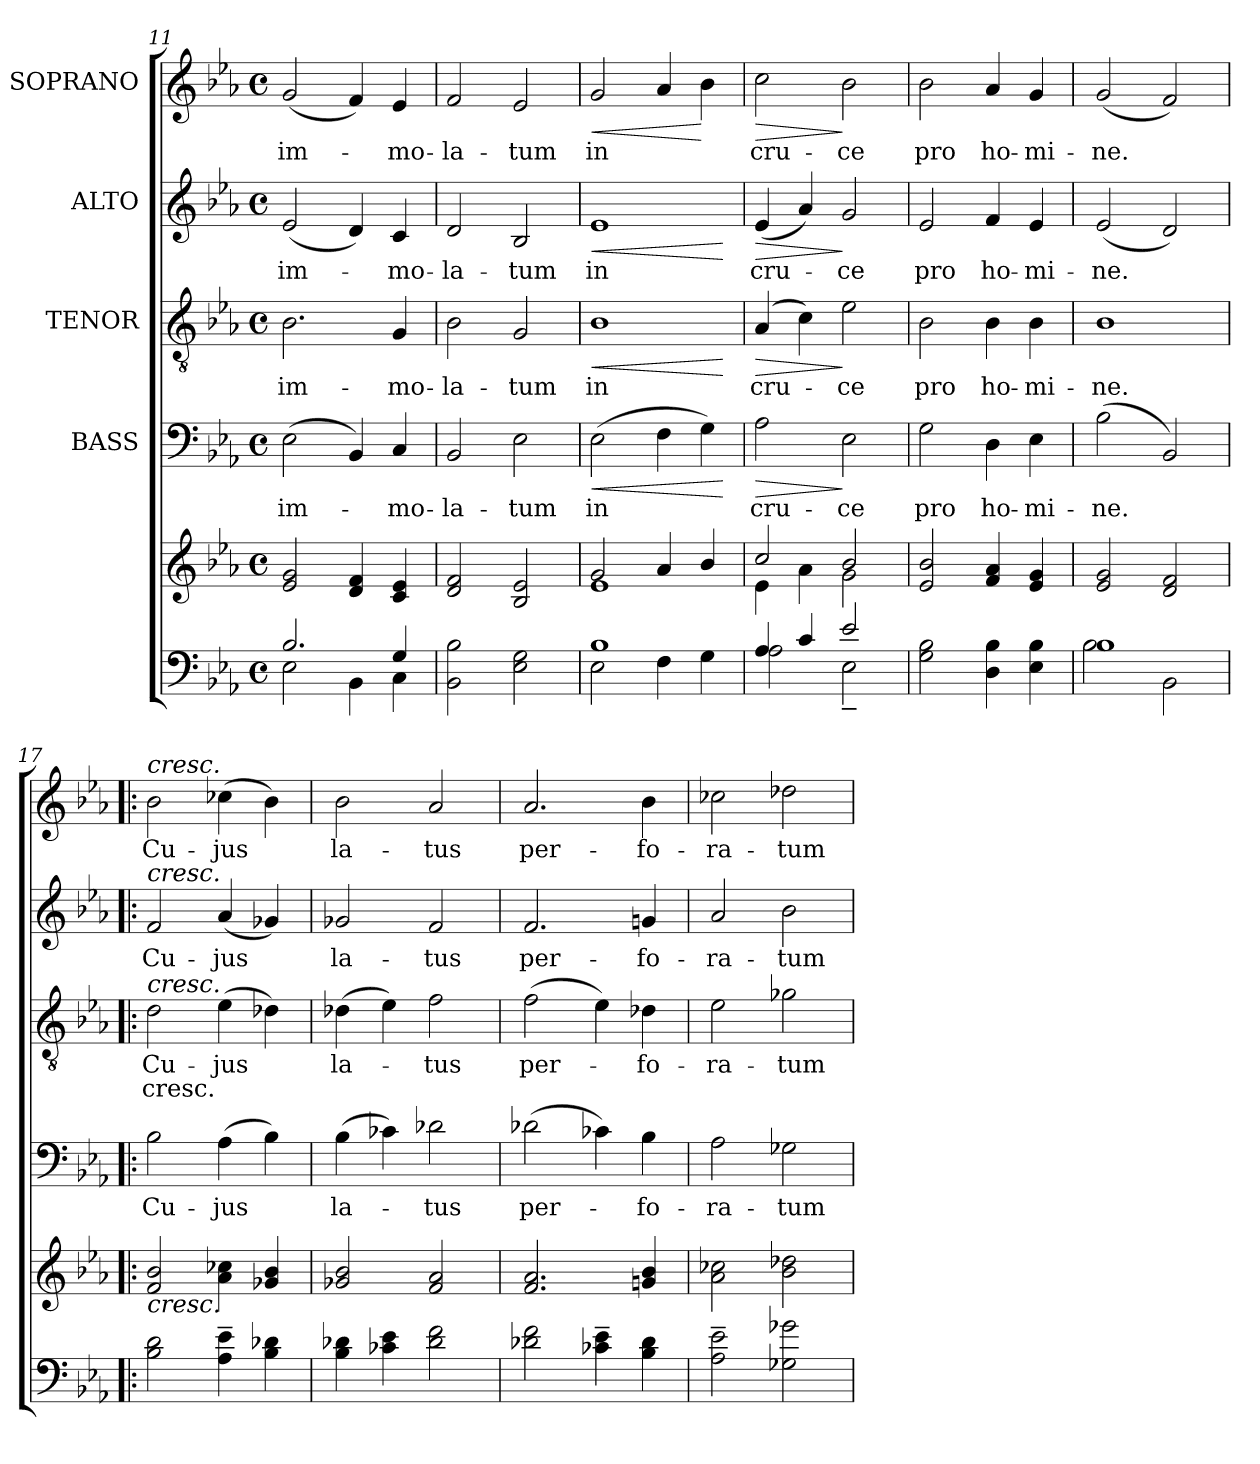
**kern	**kern	**kern	**text	**dynam	**kern	**text	**text	**dynam	**kern	**text	**dynam	**kern	**text	**dynam
*part5	*part5	*part4	*part4	*part4	*part3	*part3	*part3	*part3	*part2	*part2	*part2	*part1	*part1	*part1
*staff6	*staff5	*staff4	*staff4	*staff4	*staff3	*staff3	*staff3	*staff3	*staff2	*staff2	*staff2	*staff1	*staff1	*staff1
*	*	*I"BASS	*	*	*I"TENOR	*	*	*	*I"ALTO	*	*	*I"SOPRANO	*	*
*clefF4	*clefG2	*clefF4	*	*	*clefGv2	*	*	*	*clefG2	*	*	*clefG2	*	*
*k[b-e-a-]	*k[b-e-a-]	*k[b-e-a-]	*	*	*k[b-e-a-]	*	*	*	*k[b-e-a-]	*	*	*k[b-e-a-]	*	*
*E-:	*E-:	*E-:	*	*	*E-:	*	*	*	*E-:	*	*	*E-:	*	*
*M4/4	*M4/4	*M4/4	*	*	*M4/4	*	*	*	*M4/4	*	*	*M4/4	*	*
*met(c)	*met(c)	*met(c)	*	*	*met(c)	*	*	*	*met(c)	*	*	*met(c)	*	*
=11	=11	=11	=11	=11	=11	=11	=11	=11	=11	=11	=11	=11	=11	=11
*^	*	*	*	*	*	*	*	*	*	*	*	*	*	*
!	!	!	!	!LO:LY:b	!	!	!LO:LY:b	!	!	!	!LO:LY:b	!	!	!LO:LY:b	!
2.B-/	2E-\	2e-/ 2g/	(>2E-\	im-	.	2.B-\	im-	.	.	(<2e-/	im-	.	(<2g/	im-	.
.	4BB-\	4d/ 4f/	4BB-/)	.	.	.	.	.	.	4d/)	.	.	4f/)	.	.
!	!	!	!	!LO:LY:b	!	!	!LO:LY:b	!	!	!	!LO:LY:b	!	!	!LO:LY:b	!
4G/	4C\	4c/ 4e-/	4C/	-mo-	.	4G/	-mo-	.	.	4c/	-mo-	.	4e-/	-mo-	.
=12	=12	=12	=12	=12	=12	=12	=12	=12	=12	=12	=12	=12	=12	=12	=12
!	!	!	!	!LO:LY:b	!	!	!LO:LY:b	!	!	!	!LO:LY:b	!	!	!LO:LY:b	!
*v	*v	*	*	*	*	*	*	*	*	*	*	*	*	*	*
2BB-\ 2B-\	2d/ 2f/	2BB-/	-la-	.	2B-\	-la-	.	.	2d/	-la-	.	2f/	-la-	.
!	!	!	!LO:LY:b	!	!	!LO:LY:b	!	!	!	!LO:LY:b	!	!	!LO:LY:b	!
2E-\ 2G\	2B-/ 2e-/	2E-\	-tum	.	2G/	-tum	.	.	2B-/	-tum	.	2e-/	-tum	.
=13	=13	=13	=13	=13	=13	=13	=13	=13	=13	=13	=13	=13	=13	=13
*^	*^	*	*	*	*	*	*	*	*	*	*	*	*	*
!	!	!	!	!	!LO:LY:b	!LO:HP:b	!	!LO:LY:b	!	!LO:HP:b	!	!LO:LY:b	!LO:HP:b	!	!LO:LY:b	!LO:HP:b
1B-	2E-\	2g/	1e-	(>2E-\	in	<	1B-	in	.	<	1e-	in	<	2g/	in	<
.	4F\	4a-/	.	4F\	.	.	.	.	.	.	.	.	.	4a-/	.	.
.	4G\	4b-/	.	4G\)	.	.	.	.	.	.	.	.	.	4b-\	.	[
*v	*v	*	*	*	*	*	*	*	*	*	*	*	*	*	*	*
*	*v	*v	*	*	*	*	*	*	*	*	*	*	*	*	*
.	.	.	.	[	.	.	.	[	.	.	[	.	.	.
=14	=14	=14	=14	=14	=14	=14	=14	=14	=14	=14	=14	=14	=14	=14
*^	*^	*	*	*	*	*	*	*	*	*	*	*	*	*
!	!	!	!	!	!LO:LY:b	!LO:HP:b	!	!LO:LY:b	!	!LO:HP:b	!	!LO:LY:b	!LO:HP:b	!	!LO:LY:b	!LO:HP:b
4A-/	2A-\	2cc/	4e-\	2A-\	cru-	>	(4A-/	cru-	.	>	(<4e-/	cru-	>	2cc\	cru-	>
4c/	.	.	4a-\	.	.	.	4c\)	.	.	.	4a-/)	.	.	.	.	.
!	!	!	!	!	!LO:LY:b	!	!	!LO:LY:b	!	!	!	!LO:LY:b	!	!	!LO:LY:b	!
2e-/	2E-~>\	2b-/	2g\	2E-\	-ce	]	2e-\	-ce	.	]	2g/	-ce	]	2b-\	-ce	]
=15	=15	=15	=15	=15	=15	=15	=15	=15	=15	=15	=15	=15	=15	=15	=15	=15
!	!	!	!	!	!LO:LY:b	!	!	!LO:LY:b	!	!	!	!LO:LY:b	!	!	!LO:LY:b	!
*v	*v	*	*	*	*	*	*	*	*	*	*	*	*	*	*	*
*	*v	*v	*	*	*	*	*	*	*	*	*	*	*	*	*
2G\ 2B-\	2e-/ 2b-/	2G\	pro	.	2B-\	pro	.	.	2e-/	pro	.	2b-\	pro	.
!	!	!	!LO:LY:b	!	!	!LO:LY:b	!	!	!	!LO:LY:b	!	!	!LO:LY:b	!
4D\ 4B-\	4f/ 4a-/	4D\	ho-	.	4B-\	ho-	.	.	4f/	ho-	.	4a-/	ho-	.
!	!	!	!LO:LY:b	!	!	!LO:LY:b	!	!	!	!LO:LY:b	!	!	!LO:LY:b	!
4E-\ 4B-\	4e-/ 4g/	4E-\	-mi-	.	4B-\	-mi-	.	.	4e-/	-mi-	.	4g/	-mi-	.
!!LO:PB:g=z
=16	=16	=16	=16	=16	=16	=16	=16	=16	=16	=16	=16	=16	=16	=16
*^	*	*	*	*	*	*	*	*	*	*	*	*	*	*
!	!	!	!	!LO:LY:b	!	!	!LO:LY:b	!	!	!	!LO:LY:b	!	!	!LO:LY:b	!
1B-	2B-\	2e-/ 2g/	(>2B-\	-ne.	.	1B-	-ne.	.	.	(<2e-/	-ne.	.	(<2g/	-ne.	.
.	2BB-\	2d/ 2f/	2BB-/)	.	.	.	.	.	.	2d/)	.	.	2f/)	.	.
=17!|:	=17!|:	=17!|:	=17!|:	=17!|:	=17!|:	=17!|:	=17!|:	=17!|:	=17!|:	=17!|:	=17!|:	=17!|:	=17!|:	=17!|:	=17!|:
!	!	!	!	!	!	!	!	!	!	!	!	!	!LO:TX:a:i:t=cresc.	!	!
!	!	!	!	!	!	!	!	!	!	!LO:TX:a:i:t=cresc.	!	!	!	!	!
!	!	!	!	!	!	!LO:TX:a:i:t=cresc.	!	!	!	!	!	!	!	!	!
!	!	!LO:TX:b:i:t=cresc.	!	!	!	!	!	!	!	!	!	!	!	!	!
!	!	!	!	!LO:LY:b	!	!	!LO:LY:b	!LO:LY:b	!	!	!LO:LY:b	!	!	!LO:LY:b	!
*v	*v	*	*	*	*	*	*	*	*	*	*	*	*	*	*
2B-\ 2d\	2f/ 2b-/	2B-\	Cu-	.	2d\	Cu-	cresc.	.	2f/	Cu-	.	2b-\	Cu-	.
!	!	!	!LO:LY:b	!	!	!LO:LY:b	!	!	!	!LO:LY:b	!	!	!LO:LY:b	!
4A-\~> 4e-\~>	4a-\ 4cc-X\	(>4A-\	-jus	.	(>4e-\	-jus	.	.	(<4a-/	-jus	.	(>4cc-X\	-jus	.
4B-\ 4d-X\	4g-X/ 4b-/	4B-\)	.	.	4d-X\)	.	.	.	4g-X/)	.	.	4b-\)	.	.
=18	=18	=18	=18	=18	=18	=18	=18	=18	=18	=18	=18	=18	=18	=18
!	!	!	!LO:LY:b	!	!	!LO:LY:b	!	!	!	!LO:LY:b	!	!	!LO:LY:b	!
4B-\ 4d-X\	2g-X/ 2b-/	(>4B-\	la-	.	(>4d-X\	la-	.	.	2g-X/	la-	.	2b-\	la-	.
4c-X\ 4e-\	.	4c-X\)	.	.	4e-\)	.	.	.	.	.	.	.	.	.
!	!	!	!LO:LY:b	!	!	!LO:LY:b	!	!	!	!LO:LY:b	!	!	!LO:LY:b	!
2d-\ 2f\	2f/ 2a-/	2d-X\	-tus	.	2f\	-tus	.	.	2f/	-tus	.	2a-/	-tus	.
=19	=19	=19	=19	=19	=19	=19	=19	=19	=19	=19	=19	=19	=19	=19
!	!	!	!LO:LY:b	!	!	!LO:LY:b	!	!	!	!LO:LY:b	!	!	!LO:LY:b	!
2d-X\ 2f\	2.f/ 2.a-/	(>2d-X\	per-	.	(>2f\	per-	.	.	2.f/	per-	.	2.a-/	per-	.
4c-X\~> 4e-\~>	.	4c-X\)	.	.	4e-\)	.	.	.	.	.	.	.	.	.
!	!	!	!LO:LY:b	!	!	!LO:LY:b	!	!	!	!LO:LY:b	!	!	!LO:LY:b	!
4B-\ 4d-\	4gn/ 4b-/	4B-\	-fo-	.	4d-X\	-fo-	.	.	4gn/	-fo-	.	4b-\	-fo-	.
=20	=20	=20	=20	=20	=20	=20	=20	=20	=20	=20	=20	=20	=20	=20
!	!	!	!LO:LY:b	!	!	!LO:LY:b	!	!	!	!LO:LY:b	!	!	!LO:LY:b	!
2A-\~> 2e-\~>	2a-\ 2cc-X\	2A-\	-ra-	.	2e-\	-ra-	.	.	2a-/	-ra-	.	2cc-X\	-ra-	.
!	!	!	!LO:LY:b	!	!	!LO:LY:b	!	!	!	!LO:LY:b	!	!	!LO:LY:b	!
2G-X\ 2g-X\	2b-\ 2dd-X\	2G-X\	-tum	.	2g-X\	-tum	.	.	2b-\	-tum	.	2dd-X\	-tum	.
=	=	=	=	=	=	=	=	=	=	=	=	=	=	=
*-	*-	*-	*-	*-	*-	*-	*-	*-	*-	*-	*-	*-	*-	*-
